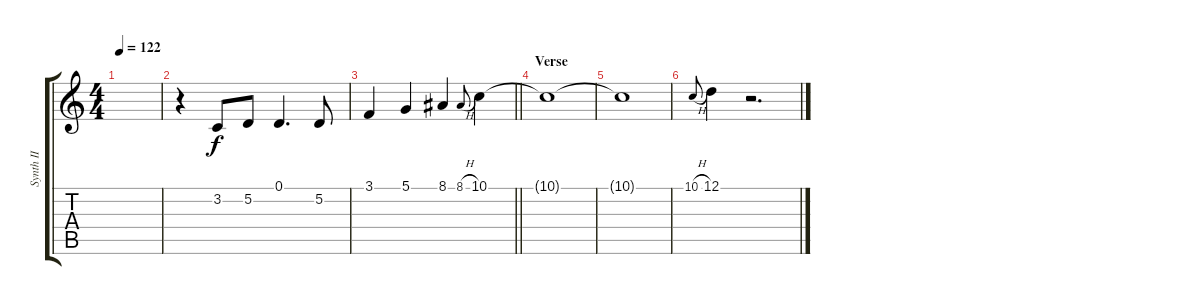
\track ("Synth II" "Synth II") {instrument pad1newage}
\staff {score tabs}
\tuning (D4 A3 F3 C3 G2 D2) {hide}
\ts (4 4)
\tempo 122
\clef g2
\ks c
|
r.4{instrument lead1square} 3.2.8 5.2.8 0.1.4{d} 5.2.8 |
\barLineRight lightlight
3.1.4 5.1.4 8.1.4 8.1{h}.8{gr onbeat} 10.1.4 |
\section ("" "Verse")
10.1{t}.1 |
10.1{t}.1 |
10.1{h}.8{gr onbeat} 12.1.4 r.2{d}
